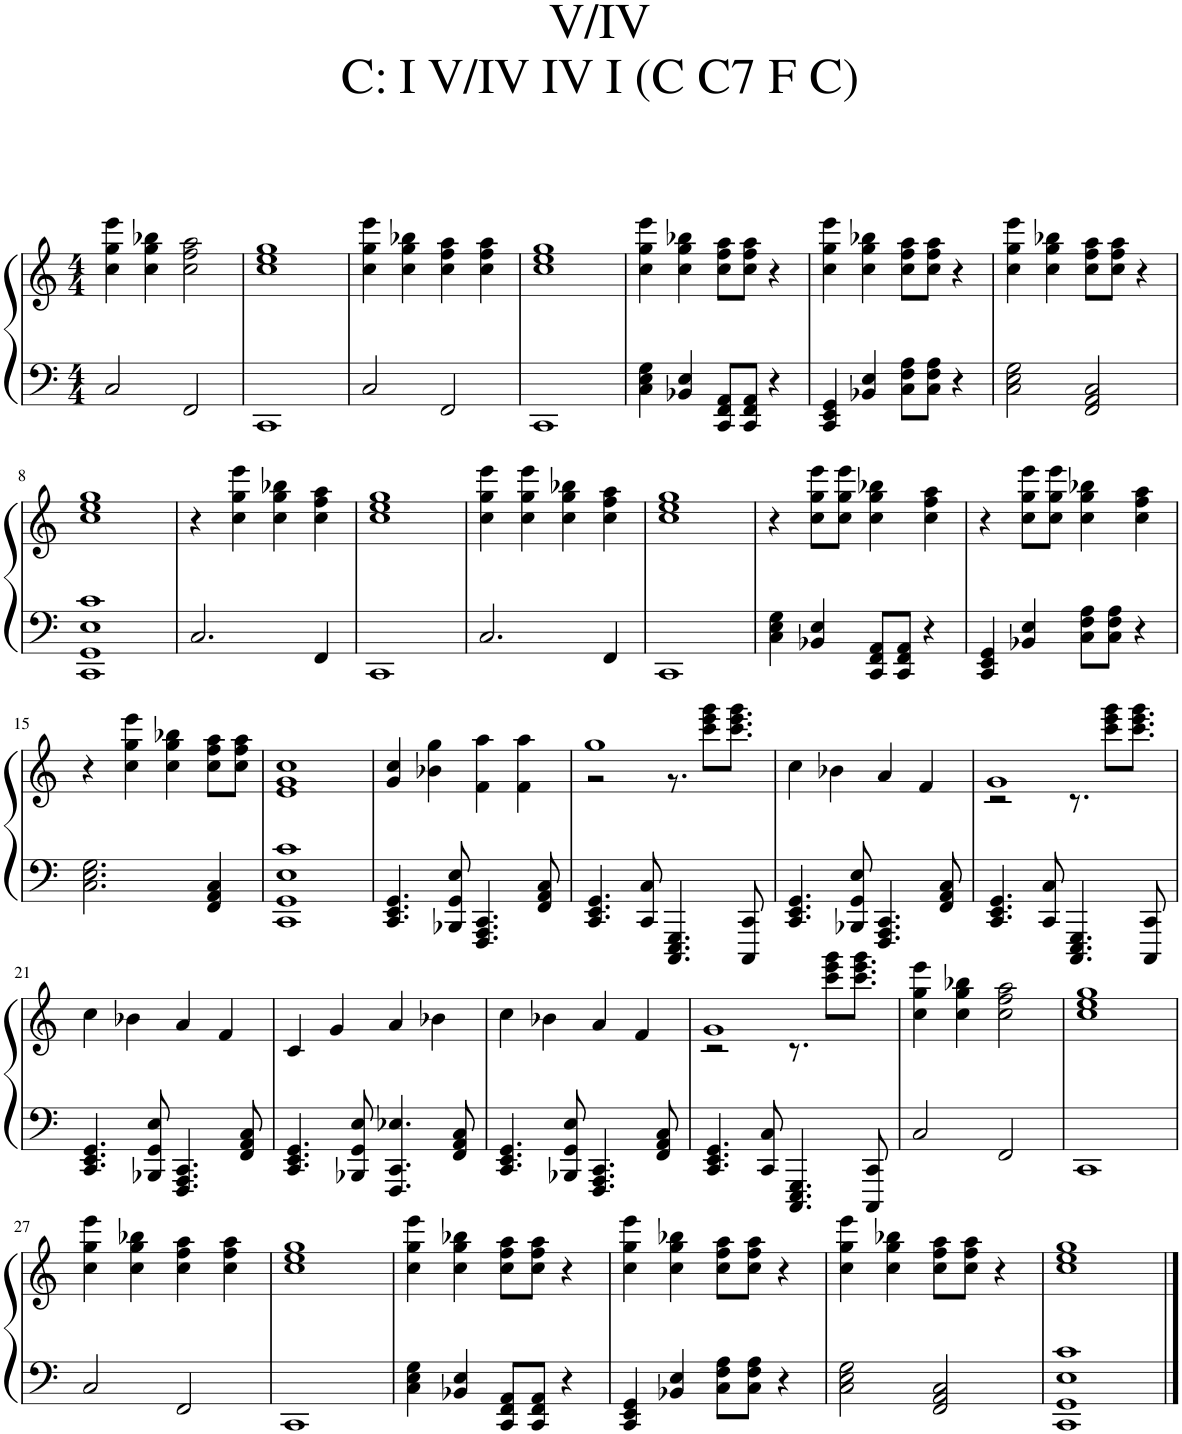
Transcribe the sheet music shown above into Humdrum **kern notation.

**kern	**kern
*part1	*part1
*staff2	*staff1
*I"Piano	*
*I'Pno.	*
*clefF4	*clefG2
*k[]	*k[]
*M4/4	*M4/4
=1	=1
2C/	4cc\ 4gg\ 4eee\
.	4cc\ 4gg\ 4bb-X\
2FF/	2cc\ 2ff\ 2aa\
=2	=2
1CC	1cc 1ee 1gg
=3	=3
2C/	4cc\ 4gg\ 4eee\
.	4cc\ 4gg\ 4bb-X\
2FF/	4cc\ 4ff\ 4aa\
.	4cc\ 4ff\ 4aa\
=4	=4
1CC	1cc 1ee 1gg
=5	=5
4C\ 4E\ 4G\	4cc\ 4gg\ 4eee\
4BB-X/ 4E/	4cc\ 4gg\ 4bb-X\
8CC/ 8FF/ 8AA/L	8cc\ 8ff\ 8aa\L
8CC/ 8FF/ 8AA/J	8cc\ 8ff\ 8aa\J
4r	4r
=6	=6
4CC/ 4EE/ 4GG/	4cc\ 4gg\ 4eee\
4BB-X/ 4E/	4cc\ 4gg\ 4bb-X\
8C\ 8F\ 8A\L	8cc\ 8ff\ 8aa\L
8C\ 8F\ 8A\J	8cc\ 8ff\ 8aa\J
4r	4r
=7	=7
2C\ 2E\ 2G\	4cc\ 4gg\ 4eee\
.	4cc\ 4gg\ 4bb-X\
2FF/ 2AA/ 2C/	8cc\ 8ff\ 8aa\L
.	8cc\ 8ff\ 8aa\J
.	4r
!!LO:LB:g=z
=8	=8
1CC 1GG 1E 1c	1cc 1ee 1gg
=9	=9
2.C/	4r
.	4cc\ 4gg\ 4eee\
.	4cc\ 4gg\ 4bb-X\
4FF/	4cc\ 4ff\ 4aa\
=10	=10
1CC	1cc 1ee 1gg
=11	=11
2.C/	4cc\ 4gg\ 4eee\
.	4cc\ 4gg\ 4eee\
.	4cc\ 4gg\ 4bb-X\
4FF/	4cc\ 4ff\ 4aa\
=12	=12
1CC	1cc 1ee 1gg
=13	=13
4C\ 4E\ 4G\	4r
4BB-X/ 4E/	8cc\ 8gg\ 8eee\L
.	8cc\ 8gg\ 8eee\J
8CC/ 8FF/ 8AA/L	4cc\ 4gg\ 4bb-X\
8CC/ 8FF/ 8AA/J	.
4r	4cc\ 4ff\ 4aa\
=14	=14
4CC/ 4EE/ 4GG/	4r
4BB-X/ 4E/	8cc\ 8gg\ 8eee\L
.	8cc\ 8gg\ 8eee\J
8C\ 8F\ 8A\L	4cc\ 4gg\ 4bb-X\
8C\ 8F\ 8A\J	.
4r	4cc\ 4ff\ 4aa\
!!LO:LB:g=z
=15	=15
2.C\ 2.E\ 2.G\	4r
.	4cc\ 4gg\ 4eee\
.	4cc\ 4gg\ 4bb-X\
4FF/ 4AA/ 4C/	8cc\ 8ff\ 8aa\L
.	8cc\ 8ff\ 8aa\J
=16	=16
1CC 1GG 1E 1c	1e 1g 1cc
=17	=17
4.CC/ 4.EE/ 4.GG/	4g/ 4cc/
.	4b-X\ 4gg\
8BBB-X/ 8GG/ 8E/	.
4.FFF/ 4.AAA/ 4.CC/	4f\ 4aa\
.	4f\ 4aa\
8FF/ 8AA/ 8C/	.
=18	=18
*	*^
4.CC/ 4.EE/ 4.GG/	1gg	2r
8CC/ 8C/	.	.
4.CCC/ 4.EEE/ 4.GGG/	.	8.r
.	.	8ccc\ 8eee\ 8ggg\L
.	.	8.ccc\ 8.eee\ 8.ggg\J
8CCC/ 8CC/	.	.
*	*v	*v
=19	=19
4.CC/ 4.EE/ 4.GG/	4cc\
.	4b-X\
8BBB-X/ 8GG/ 8E/	.
4.FFF/ 4.AAA/ 4.CC/	4a/
.	4f/
8FF/ 8AA/ 8C/	.
=20	=20
*	*^
4.CC/ 4.EE/ 4.GG/	1g	2r
8CC/ 8C/	.	.
4.CCC/ 4.EEE/ 4.GGG/	.	8.r
.	.	8ccc\ 8eee\ 8ggg\L
.	.	8.ccc\ 8.eee\ 8.ggg\J
8CCC/ 8CC/	.	.
*	*v	*v
!!LO:LB:g=z
=21	=21
4.CC/ 4.EE/ 4.GG/	4cc\
.	4b-X\
8BBB-X/ 8GG/ 8E/	.
4.FFF/ 4.AAA/ 4.CC/	4a/
.	4f/
8FF/ 8AA/ 8C/	.
=22	=22
4.CC/ 4.EE/ 4.GG/	4c/
.	4g/
8BBB-X/ 8GG/ 8E/	.
4.FFF/ 4.CC/ 4.E-X/	4a/
.	4b-X\
8FF/ 8AA/ 8C/	.
=23	=23
4.CC/ 4.EE/ 4.GG/	4cc\
.	4b-X\
8BBB-X/ 8GG/ 8E/	.
4.FFF/ 4.AAA/ 4.CC/	4a/
.	4f/
8FF/ 8AA/ 8C/	.
=24	=24
*	*^
4.CC/ 4.EE/ 4.GG/	1g	2r
8CC/ 8C/	.	.
4.CCC/ 4.EEE/ 4.GGG/	.	8.r
.	.	8ccc\ 8eee\ 8ggg\L
.	.	8.ccc\ 8.eee\ 8.ggg\J
8CCC/ 8CC/	.	.
*	*v	*v
=25	=25
2C/	4cc\ 4gg\ 4eee\
.	4cc\ 4gg\ 4bb-X\
2FF/	2cc\ 2ff\ 2aa\
=26	=26
1CC	1cc 1ee 1gg
!!LO:LB:g=z
=27	=27
2C/	4cc\ 4gg\ 4eee\
.	4cc\ 4gg\ 4bb-X\
2FF/	4cc\ 4ff\ 4aa\
.	4cc\ 4ff\ 4aa\
=28	=28
1CC	1cc 1ee 1gg
=29	=29
4C\ 4E\ 4G\	4cc\ 4gg\ 4eee\
4BB-X/ 4E/	4cc\ 4gg\ 4bb-X\
8CC/ 8FF/ 8AA/L	8cc\ 8ff\ 8aa\L
8CC/ 8FF/ 8AA/J	8cc\ 8ff\ 8aa\J
4r	4r
=30	=30
4CC/ 4EE/ 4GG/	4cc\ 4gg\ 4eee\
4BB-X/ 4E/	4cc\ 4gg\ 4bb-X\
8C\ 8F\ 8A\L	8cc\ 8ff\ 8aa\L
8C\ 8F\ 8A\J	8cc\ 8ff\ 8aa\J
4r	4r
=31	=31
2C\ 2E\ 2G\	4cc\ 4gg\ 4eee\
.	4cc\ 4gg\ 4bb-X\
2FF/ 2AA/ 2C/	8cc\ 8ff\ 8aa\L
.	8cc\ 8ff\ 8aa\J
.	4r
=32	=32
1CC 1GG 1E 1c	1cc 1ee 1gg
==	==
*-	*-
